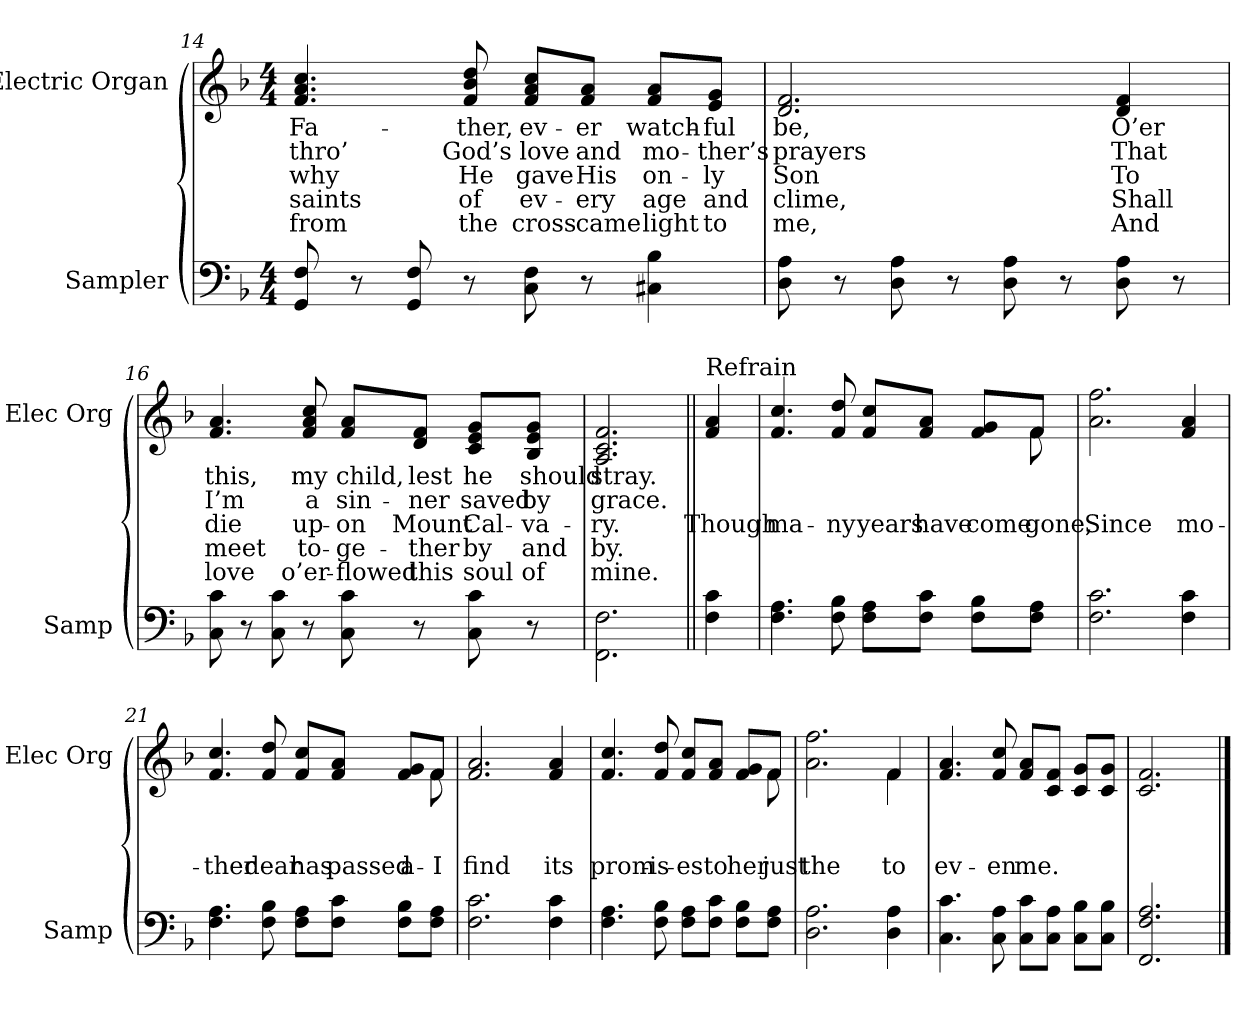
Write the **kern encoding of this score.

**kern	**kern	**text	**text	**text	**text	**text
*part2	*part1	*part1	*part1	*part1	*part1	*part1
*staff2	*staff1	*staff1	*staff1	*staff1	*staff1	*staff1
*I"Sampler	*I"Electric Organ	*	*	*	*	*
*I'Samp	*I'Elec Org	*	*	*	*	*
*clefF4	*clefG2	*	*	*	*	*
*k[b-]	*k[b-]	*	*	*	*	*
*F:	*F:	*	*	*	*	*
*M4/4	*M4/4	*	*	*	*	*
=14	=14	=14	=14	=14	=14	=14
8GG 8F	4.f 4.a 4.cc	Fa-	thro’	why	saints	from
8r	.	.	.	.	.	.
8GG 8F	.	.	.	.	.	.
8r	8f 8b- 8dd	-ther,	God’s	He	of	the
8C 8F	8f/ 8a/ 8cc/L	ev-	love	gave	ev-	cross
8r	8f/ 8a/J	-er	and	His	-ery	came
4C#X 4B-	8f/ 8a/L	watch-	mo-	on-	age	light
.	8e/ 8g/J	-ful	-ther’s	-ly	and	to
=15	=15	=15	=15	=15	=15	=15
8D 8A	2.d 2.f	be,	prayers	Son	clime,	me,
8r	.	.	.	.	.	.
8D 8A	.	.	.	.	.	.
8r	.	.	.	.	.	.
8D 8A	.	.	.	.	.	.
8r	.	.	.	.	.	.
8D 8A	4d 4f	O’er	That	To	Shall	And
8r	.	.	.	.	.	.
=16	=16	=16	=16	=16	=16	=16
8C 8c	4.f 4.a	this,	I’m	die	meet	love
8r	.	.	.	.	.	.
8C 8c	.	.	.	.	.	.
8r	8f 8a 8cc	my	a	up-	to-	o’er-
8C 8c	8f/ 8a/L	child,	sin-	-on	-ge-	-flowed
8r	8d/ 8f/J	lest	-ner	Mount	-ther	this
8C 8c	8c/ 8e/ 8g/L	he	saved	Cal-	by	soul
8r	8B-/ 8e/ 8g/J	should	by	-va-	and	of
=17	=17	=17	=17	=17	=17	=17
2.FF\ 2.F\	2.A 2.c 2.f	stray.	grace.	-ry.	by.	mine.
=18||	=18||	=18||	=18||	=18||	=18||	=18||
!	!LO:TX:t=Refrain	!	!	!	!	!
4F 4c	4f 4a	.	.	Though	.	.
=19	=19	=19	=19	=19	=19	=19
*	*^	*	*	*	*	*
4.F 4.A	4.f 4.cc	2..ryy	.	.	ma-	.	.
8F 8B-	8f 8dd	.	.	.	-ny	.	.
8F\ 8A\L	8f/ 8cc/L	.	.	.	years	.	.
8F\ 8c\J	8f/ 8a/J	.	.	.	have	.	.
8F\ 8B-\L	8f/ 8g/L	.	.	.	come	.	.
8F\ 8A\J	8f/J	8f	.	.	gone,	.	.
*	*v	*v	*	*	*	*	*
=20	=20	=20	=20	=20	=20	=20
2.F 2.c	2.a 2.ff	.	.	Since	.	.
4F 4c	4f 4a	.	.	mo-	.	.
=21	=21	=21	=21	=21	=21	=21
*	*^	*	*	*	*	*
4.F 4.A	4.f 4.cc	2..ryy	.	.	-ther	.	.
8F 8B-	8f 8dd	.	.	.	dear	.	.
8F\ 8A\L	8f/ 8cc/L	.	.	.	has	.	.
8F\ 8c\J	8f/ 8a/J	.	.	.	passed	.	.
8F\ 8B-\L	8f/ 8g/L	.	.	.	a-	.	.
8F\ 8A\J	8f/J	8f	.	.	I	.	.
*	*v	*v	*	*	*	*	*
=22	=22	=22	=22	=22	=22	=22
2.F 2.c	2.f 2.a	.	.	find	.	.
4F 4c	4f 4a	.	.	its	.	.
=23	=23	=23	=23	=23	=23	=23
*	*^	*	*	*	*	*
4.F 4.A	4.f 4.cc	2..ryy	.	.	prom-	.	.
8F 8B-	8f 8dd	.	.	.	-is-	.	.
8F\ 8A\L	8f/ 8cc/L	.	.	.	-es	.	.
8F\ 8c\J	8f/ 8a/J	.	.	.	to	.	.
8F\ 8B-\L	8f/ 8g/L	.	.	.	her	.	.
8F\ 8A\J	8f/J	8f	.	.	just	.	.
=24	=24	=24	=24	=24	=24	=24	=24
2.D 2.A	2.a 2.ff	2.ryy	.	.	the	.	.
4D 4A	4f/	4f	.	.	to	.	.
*	*v	*v	*	*	*	*	*
=25	=25	=25	=25	=25	=25	=25
4.C 4.c	4.f 4.a	.	.	ev-	.	.
8C 8A	8f 8cc	.	.	-en	.	.
8C\ 8c\L	8f/ 8a/L	.	.	me.	.	.
8C\ 8A\J	8c/ 8f/J	.	.	.	.	.
8C\ 8B-\L	8c/ 8g/L	.	.	.	.	.
8C\ 8B-\J	8c/ 8g/J	.	.	.	.	.
=26	=26	=26	=26	=26	=26	=26
2.FF 2.F 2.A	2.c 2.f	.	.	.	.	.
==	==	==	==	==	==	==
*-	*-	*-	*-	*-	*-	*-
